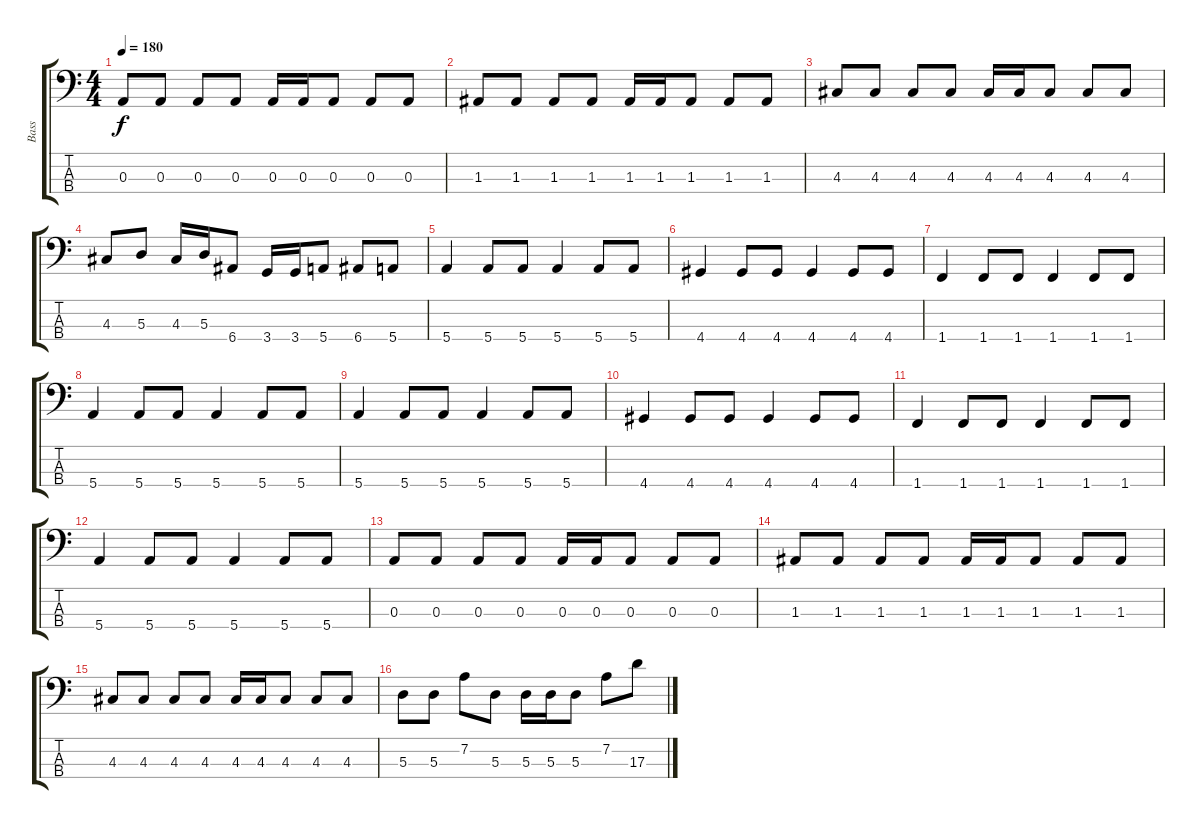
\track ("Bass" "Bass") {instrument electricbassfinger}
\staff {score tabs}
\tuning (G2 D2 A1 E1) {hide}
\ts (4 4)
\tempo 180
\clef f4
\ks c
0.3.8{dy f} 0.3.8 0.3.8 0.3.8 0.3.16 0.3.16 0.3.8 0.3.8 0.3.8 |
1.3.8 1.3.8 1.3.8 1.3.8 1.3.16 1.3.16 1.3.8 1.3.8 1.3.8 |
4.3.8 4.3.8 4.3.8 4.3.8 4.3.16 4.3.16 4.3.8 4.3.8 4.3.8 |
4.3.8 5.3.8 4.3.16 5.3.16 6.4.8 3.4.16 3.4.16 5.4.8 6.4.8 5.4.8 |
5.4.4 5.4.8 5.4.8 5.4.4 5.4.8 5.4.8 |
4.4.4 4.4.8 4.4.8 4.4.4 4.4.8 4.4.8 |
1.4.4 1.4.8 1.4.8 1.4.4 1.4.8 1.4.8 |
5.4.4 5.4.8 5.4.8 5.4.4 5.4.8 5.4.8 |
5.4.4 5.4.8 5.4.8 5.4.4 5.4.8 5.4.8 |
4.4.4 4.4.8 4.4.8 4.4.4 4.4.8 4.4.8 |
1.4.4 1.4.8 1.4.8 1.4.4 1.4.8 1.4.8 |
5.4.4 5.4.8 5.4.8 5.4.4 5.4.8 5.4.8 |
0.3.8 0.3.8 0.3.8 0.3.8 0.3.16 0.3.16 0.3.8 0.3.8 0.3.8 |
1.3.8 1.3.8 1.3.8 1.3.8 1.3.16 1.3.16 1.3.8 1.3.8 1.3.8 |
4.3.8 4.3.8 4.3.8 4.3.8 4.3.16 4.3.16 4.3.8 4.3.8 4.3.8 |
5.3.8 5.3.8 7.2.8 5.3.8 5.3.16 5.3.16 5.3.8 7.2.8 17.3.8
